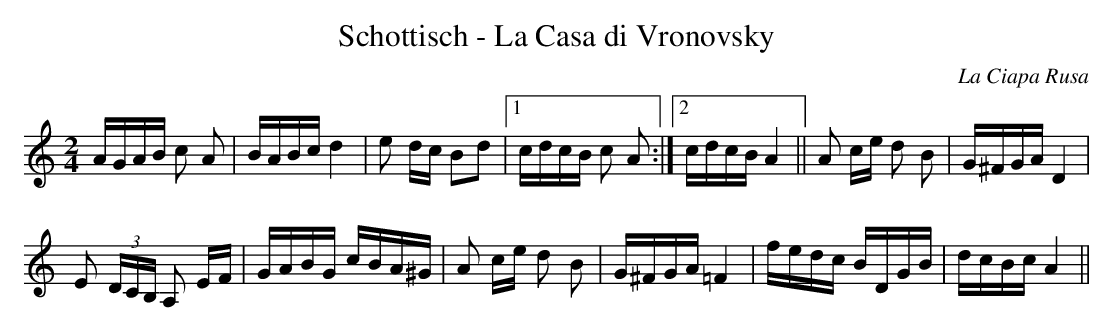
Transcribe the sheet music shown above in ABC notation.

X:1
T:Schottisch - La Casa di Vronovsky
C:La Ciapa Rusa
M:2/4
L:1/16
K:C
AGAB c2 A2|BABc d4|e2 dc B2d2|1 cdcB c2 A2:|2  cdcB A4||\
A2 ce d2 B2|G^FGA D4|
E2 (3DCB, A,2 EF|GABG cBA^G|\
A2 ce d2 B2|G^FGA =F4|fedc BDGB|dcBc A4||**
